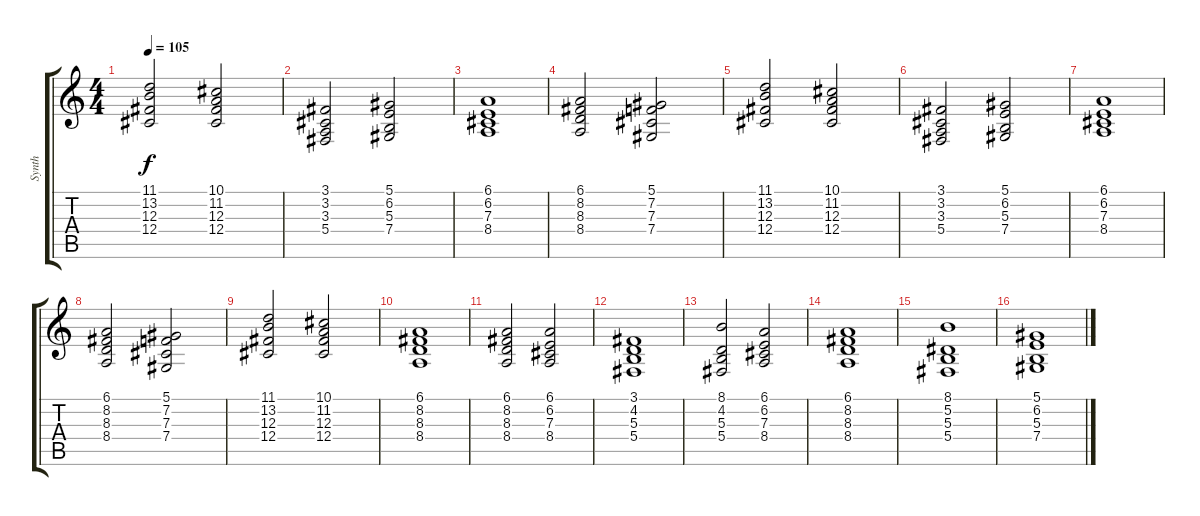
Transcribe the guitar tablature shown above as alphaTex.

\track ("Synth" "Synth") {instrument stringensemble1}
\staff {score tabs}
\tuning (Eb4 Bb3 Gb3 Db3 Ab2 Eb2) {hide}
\ts (4 4)
\tempo 105
\clef g2
\ks c
(11.1 13.2 12.3 12.4).2{dy f} (10.1 11.2 12.3 12.4).2 |
(3.1 3.2 3.3 5.4).2 (5.1 6.2 5.3 7.4).2 |
(6.1 6.2 7.3 8.4).1 |
(6.1 8.2 8.3 8.4).2 (5.1 7.2 7.3 7.4).2 |
(11.1 13.2 12.3 12.4).2 (10.1 11.2 12.3 12.4).2 |
(3.1 3.2 3.3 5.4).2 (5.1 6.2 5.3 7.4).2 |
(6.1 6.2 7.3 8.4).1 |
(6.1 8.2 8.3 8.4).2 (5.1 7.2 7.3 7.4).2 |
(11.1 13.2 12.3 12.4).2 (10.1 11.2 12.3 12.4).2 |
(6.1 8.2 8.3 8.4).1 |
(6.1 8.2 8.3 8.4).2 (6.1 6.2 7.3 8.4).2 |
(3.1 4.2 5.3 5.4).1 |
(8.1 4.2 5.3 5.4).2 (6.1 6.2 7.3 8.4).2 |
(6.1 8.2 8.3 8.4).1 |
(8.1 5.2 5.3 5.4).1 |
(5.1 6.2 5.3 7.4).1
